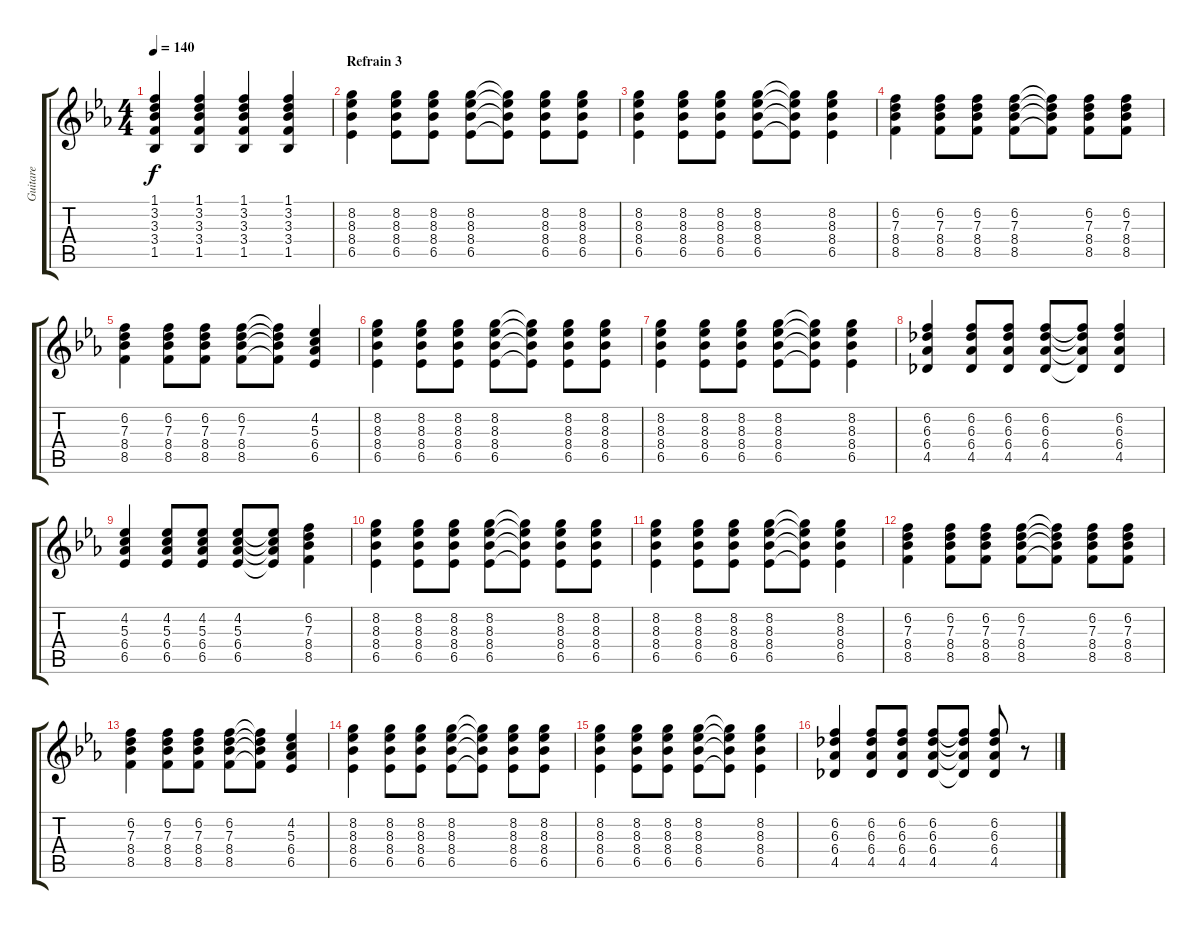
\track ("Guitare" "Guitare") {instrument overdrivenguitar}
\staff {score tabs}
\tuning (E4 B3 G3 D3 A2 E2) {hide}
\ts (4 4)
\tempo 140
\clef g2
\ks eb
(1.1 3.2 3.3 3.4 1.5).4{dy f} (1.1 3.2 3.3 3.4 1.5).4 (1.1 3.2 3.3 3.4 1.5).4 (1.1 3.2 3.3 3.4 1.5).4 |
\section ("" "Refrain 3")
(8.2 8.3 8.4 6.5).4 (8.2 8.3 8.4 6.5).8 (8.2 8.3 8.4 6.5).8 (8.2 8.3 8.4 6.5).8 (8.2{t} 8.3{t} 8.4{t} 6.5{t}).8 (8.2 8.3 8.4 6.5).8 (8.2 8.3 8.4 6.5).8 |
(8.2 8.3 8.4 6.5).4 (8.2 8.3 8.4 6.5).8 (8.2 8.3 8.4 6.5).8 (8.2 8.3 8.4 6.5).8 (8.2{t} 8.3{t} 8.4{t} 6.5{t}).8 (8.2 8.3 8.4 6.5).4 |
(6.2 7.3 8.4 8.5).4 (6.2 7.3 8.4 8.5).8 (6.2 7.3 8.4 8.5).8 (6.2 7.3 8.4 8.5).8 (6.2{t} 7.3{t} 8.4{t} 8.5{t}).8 (6.2 7.3 8.4 8.5).8 (6.2 7.3 8.4 8.5).8 |
(6.2 7.3 8.4 8.5).4 (6.2 7.3 8.4 8.5).8 (6.2 7.3 8.4 8.5).8 (6.2 7.3 8.4 8.5).8 (6.2{t} 7.3{t} 8.4{t} 8.5{t}).8 (4.2 5.3 6.4 6.5).4 |
(8.2 8.3 8.4 6.5).4 (8.2 8.3 8.4 6.5).8 (8.2 8.3 8.4 6.5).8 (8.2 8.3 8.4 6.5).8 (8.2{t} 8.3{t} 8.4{t} 6.5{t}).8 (8.2 8.3 8.4 6.5).8 (8.2 8.3 8.4 6.5).8 |
(8.2 8.3 8.4 6.5).4 (8.2 8.3 8.4 6.5).8 (8.2 8.3 8.4 6.5).8 (8.2 8.3 8.4 6.5).8 (8.2{t} 8.3{t} 8.4{t} 6.5{t}).8 (8.2 8.3 8.4 6.5).4 |
(6.2 6.3 6.4 4.5).4 (6.2 6.3 6.4 4.5).8 (6.2 6.3 6.4 4.5).8 (6.2 6.3 6.4 4.5).8 (6.2{t} 6.3{t} 6.4{t} 4.5{t}).8 (6.2 6.3 6.4 4.5).4 |
(4.2 5.3 6.4 6.5).4 (4.2 5.3 6.4 6.5).8 (4.2 5.3 6.4 6.5).8 (4.2 5.3 6.4 6.5).8 (4.2{t} 5.3{t} 6.4{t} 6.5{t}).8 (6.2 7.3 8.4 8.5).4 |
(8.2 8.3 8.4 6.5).4 (8.2 8.3 8.4 6.5).8 (8.2 8.3 8.4 6.5).8 (8.2 8.3 8.4 6.5).8 (8.2{t} 8.3{t} 8.4{t} 6.5{t}).8 (8.2 8.3 8.4 6.5).8 (8.2 8.3 8.4 6.5).8 |
(8.2 8.3 8.4 6.5).4 (8.2 8.3 8.4 6.5).8 (8.2 8.3 8.4 6.5).8 (8.2 8.3 8.4 6.5).8 (8.2{t} 8.3{t} 8.4{t} 6.5{t}).8 (8.2 8.3 8.4 6.5).4 |
(6.2 7.3 8.4 8.5).4 (6.2 7.3 8.4 8.5).8 (6.2 7.3 8.4 8.5).8 (6.2 7.3 8.4 8.5).8 (6.2{t} 7.3{t} 8.4{t} 8.5{t}).8 (6.2 7.3 8.4 8.5).8 (6.2 7.3 8.4 8.5).8 |
(6.2 7.3 8.4 8.5).4 (6.2 7.3 8.4 8.5).8 (6.2 7.3 8.4 8.5).8 (6.2 7.3 8.4 8.5).8 (6.2{t} 7.3{t} 8.4{t} 8.5{t}).8 (4.2 5.3 6.4 6.5).4 |
(8.2 8.3 8.4 6.5).4 (8.2 8.3 8.4 6.5).8 (8.2 8.3 8.4 6.5).8 (8.2 8.3 8.4 6.5).8 (8.2{t} 8.3{t} 8.4{t} 6.5{t}).8 (8.2 8.3 8.4 6.5).8 (8.2 8.3 8.4 6.5).8 |
(8.2 8.3 8.4 6.5).4 (8.2 8.3 8.4 6.5).8 (8.2 8.3 8.4 6.5).8 (8.2 8.3 8.4 6.5).8 (8.2{t} 8.3{t} 8.4{t} 6.5{t}).8 (8.2 8.3 8.4 6.5).4 |
(6.2 6.3 6.4 4.5).4 (6.2 6.3 6.4 4.5).8 (6.2 6.3 6.4 4.5).8 (6.2 6.3 6.4 4.5).8 (6.2{t} 6.3{t} 6.4{t} 4.5{t}).8 (6.2 6.3 6.4 4.5).8 r.8
